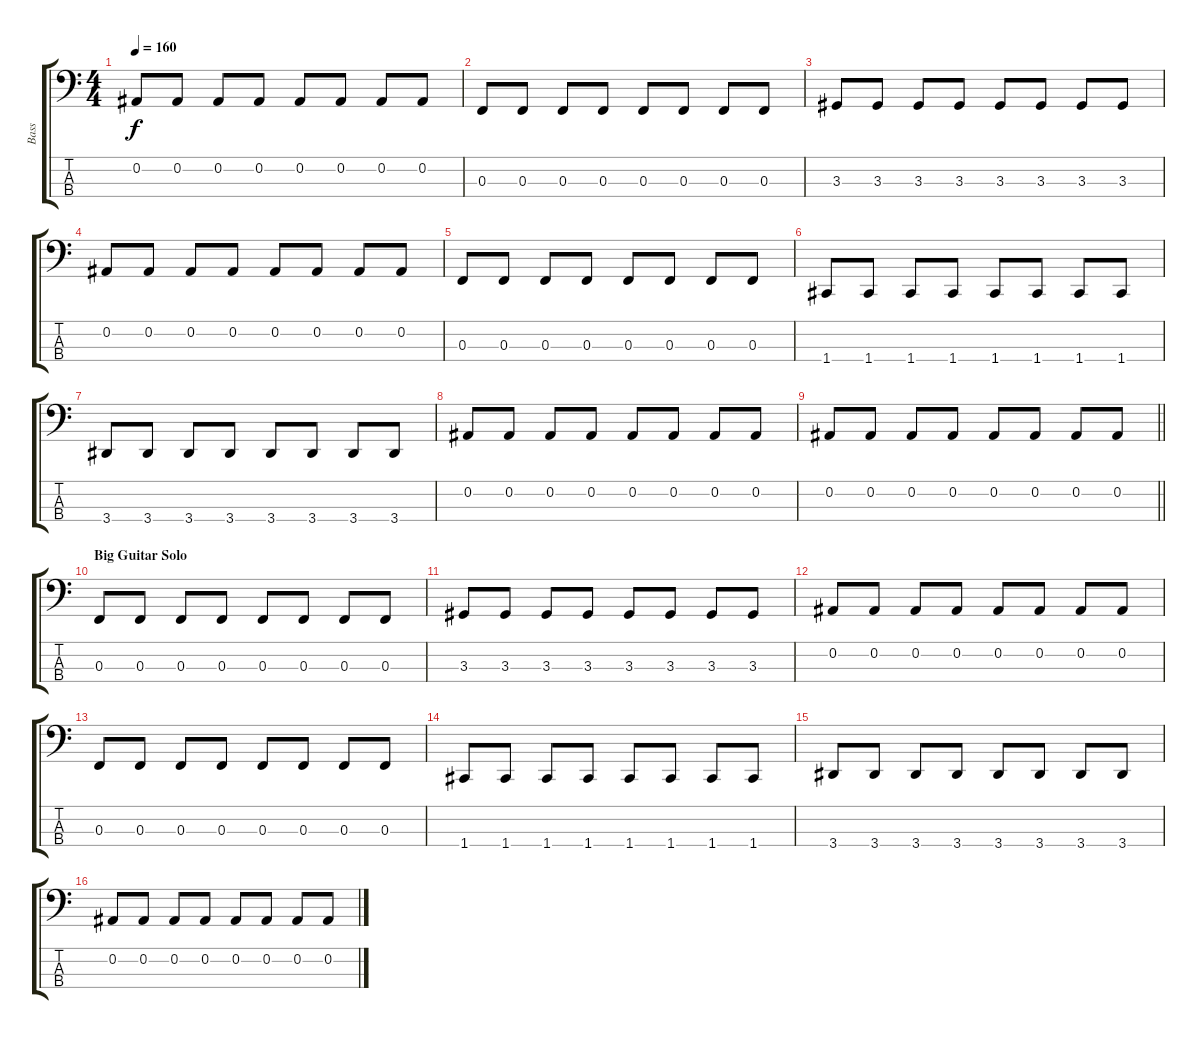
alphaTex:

\track ("Bass" "Bass") {instrument electricbasspick}
\staff {score tabs}
\tuning (Eb2 Bb1 F1 C1) {hide}
\ts (4 4)
\tempo 160
\clef f4
\ks c
0.2.8{dy f} 0.2.8 0.2.8 0.2.8 0.2.8 0.2.8 0.2.8 0.2.8 |
0.3.8 0.3.8 0.3.8 0.3.8 0.3.8 0.3.8 0.3.8 0.3.8 |
3.3.8 3.3.8 3.3.8 3.3.8 3.3.8 3.3.8 3.3.8 3.3.8 |
0.2.8 0.2.8 0.2.8 0.2.8 0.2.8 0.2.8 0.2.8 0.2.8 |
0.3.8 0.3.8 0.3.8 0.3.8 0.3.8 0.3.8 0.3.8 0.3.8 |
1.4.8 1.4.8 1.4.8 1.4.8 1.4.8 1.4.8 1.4.8 1.4.8 |
3.4.8 3.4.8 3.4.8 3.4.8 3.4.8 3.4.8 3.4.8 3.4.8 |
0.2.8 0.2.8 0.2.8 0.2.8 0.2.8 0.2.8 0.2.8 0.2.8 |
\barLineRight lightlight
0.2.8 0.2.8 0.2.8 0.2.8 0.2.8 0.2.8 0.2.8 0.2.8 |
\section ("" "Big Guitar Solo")
0.3.8 0.3.8 0.3.8 0.3.8 0.3.8 0.3.8 0.3.8 0.3.8 |
3.3.8 3.3.8 3.3.8 3.3.8 3.3.8 3.3.8 3.3.8 3.3.8 |
0.2.8 0.2.8 0.2.8 0.2.8 0.2.8 0.2.8 0.2.8 0.2.8 |
0.3.8 0.3.8 0.3.8 0.3.8 0.3.8 0.3.8 0.3.8 0.3.8 |
1.4.8 1.4.8 1.4.8 1.4.8 1.4.8 1.4.8 1.4.8 1.4.8 |
3.4.8 3.4.8 3.4.8 3.4.8 3.4.8 3.4.8 3.4.8 3.4.8 |
0.2.8 0.2.8 0.2.8 0.2.8 0.2.8 0.2.8 0.2.8 0.2.8
